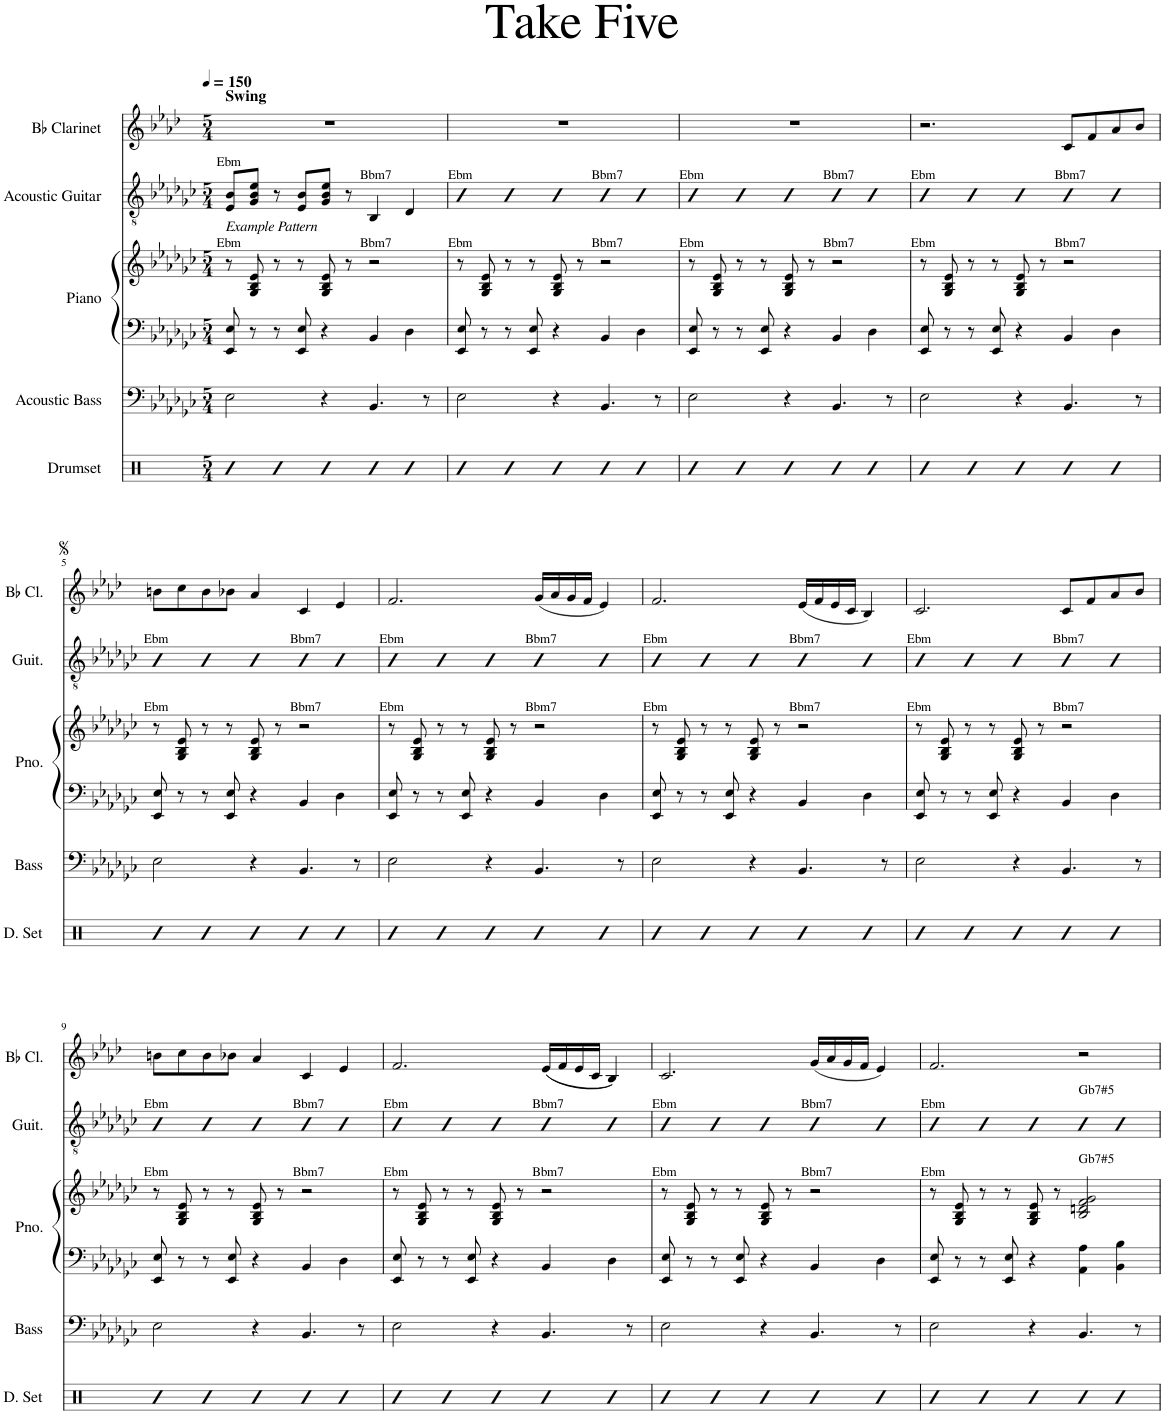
**kern	**kern	**kern	**kern	**kern	**kern
*part5	*part4	*part3	*part3	*part2	*part1
*staff6	*staff5	*staff4	*staff3	*staff2	*staff1
*I"Drumset	*I"Acoustic Bass	*I"Piano	*	*I"Acoustic Guitar	*I"Bb Clarinet
*I'D. Set	*I'Bass	*I'Pno.	*	*I'Guit.	*I'Bb Cl.
*clefX	*clefF4	*clefF4	*clefG2	*clefGv2	*clefG2
*	*Trd7c12	*	*	*	*Trd1c2
*k[]	*k[b-e-a-d-g-c-]	*k[b-e-a-d-g-c-]	*k[b-e-a-d-g-c-]	*k[b-e-a-d-g-c-]	*k[b-e-a-d-]
*M5/4	*M5/4	*M5/4	*M5/4	*M5/4	*M5/4
*MM150	*MM150	*MM150	*MM150	*MM150	*MM150
=1	=1	=1	=1	=1	=1
!	!	!	!	!	!LO:TX:a:B:t=Swing
!	!	!	!	!LO:TX:a:t=Ebm	!
!	!	!	!	!LO:TX:b:i:t=Example Pattern	!
!	!	!	!LO:TX:a:t=Ebm	!	!
4R	2E-\	8EE-/ 8E-/	8r	8E-/ 8B-/L	4%5r
.	.	8r	8G-/ 8B-/ 8e-/	8G-/ 8B-/ 8e-/J	.
4R	.	8r	8r	8r	.
.	.	8EE-/ 8E-/	8r	8E-/ 8B-/L	.
4R	4r	4r	8G-/ 8B-/ 8e-/	8G-/ 8B-/ 8e-/J	.
.	.	.	8r	8r	.
!	!	!	!	!LO:TX:a:t=Bbm7	!
!	!	!	!LO:TX:a:t=Bbm7	!	!
4R	4.BB-/	4BB-/	2r	4BB-/	.
4R	.	4D-\	.	4D-/	.
.	8r	.	.	.	.
=2	=2	=2	=2	=2	=2
!	!	!	!	!LO:TX:a:t=Ebm	!
!	!	!	!LO:TX:a:t=Ebm	!	!
4R	2E-\	8EE-/ 8E-/	8r	4B-	4%5r
.	.	8r	8G-/ 8B-/ 8e-/	.	.
4R	.	8r	8r	4B-	.
.	.	8EE-/ 8E-/	8r	.	.
4R	4r	4r	8G-/ 8B-/ 8e-/	4B-	.
.	.	.	8r	.	.
!	!	!	!	!LO:TX:a:t=Bbm7	!
!	!	!	!LO:TX:a:t=Bbm7	!	!
4R	4.BB-/	4BB-/	2r	4B-	.
4R	.	4D-\	.	4B-	.
.	8r	.	.	.	.
=3	=3	=3	=3	=3	=3
!	!	!	!	!LO:TX:a:t=Ebm	!
!	!	!	!LO:TX:a:t=Ebm	!	!
4R	2E-\	8EE-/ 8E-/	8r	4B-	4%5r
.	.	8r	8G-/ 8B-/ 8e-/	.	.
4R	.	8r	8r	4B-	.
.	.	8EE-/ 8E-/	8r	.	.
4R	4r	4r	8G-/ 8B-/ 8e-/	4B-	.
.	.	.	8r	.	.
!	!	!	!	!LO:TX:a:t=Bbm7	!
!	!	!	!LO:TX:a:t=Bbm7	!	!
4R	4.BB-/	4BB-/	2r	4B-	.
4R	.	4D-\	.	4B-	.
.	8r	.	.	.	.
=4	=4	=4	=4	=4	=4
!	!	!	!	!LO:TX:a:t=Ebm	!
!	!	!	!LO:TX:a:t=Ebm	!	!
4R	2E-\	8EE-/ 8E-/	8r	4B-	2.r
.	.	8r	8G-/ 8B-/ 8e-/	.	.
4R	.	8r	8r	4B-	.
.	.	8EE-/ 8E-/	8r	.	.
4R	4r	4r	8G-/ 8B-/ 8e-/	4B-	.
.	.	.	8r	.	.
!	!	!	!	!LO:TX:a:t=Bbm7	!
!	!	!	!LO:TX:a:t=Bbm7	!	!
4R	4.BB-/	4BB-/	2r	4B-	8c/L
.	.	.	.	.	8f/
4R	.	4D-\	.	4B-	8a-/
.	8r	.	.	.	8b-/J
!!LO:LB:g=z
=5	=5	=5	=5	=5	=5
!	!	!	!	!LO:TX:a:t=Ebm	!
!	!	!	!LO:TX:a:t=Ebm	!	!
4R	2E-\	8EE-/ 8E-/	8r	4B-	8bn\L
.	.	8r	8G-/ 8B-/ 8e-/	.	8cc\
4R	.	8r	8r	4B-	8b\
.	.	8EE-/ 8E-/	8r	.	8b-X\J
4R	4r	4r	8G-/ 8B-/ 8e-/	4B-	4a-/
.	.	.	8r	.	.
!	!	!	!	!LO:TX:a:t=Bbm7	!
!	!	!	!LO:TX:a:t=Bbm7	!	!
4R	4.BB-/	4BB-/	2r	4B-	4c/
4R	.	4D-\	.	4B-	4e-/
.	8r	.	.	.	.
=6	=6	=6	=6	=6	=6
!	!	!	!	!LO:TX:a:t=Ebm	!
!	!	!	!LO:TX:a:t=Ebm	!	!
4R	2E-\	8EE-/ 8E-/	8r	4B-	2.f/
.	.	8r	8G-/ 8B-/ 8e-/	.	.
4R	.	8r	8r	4B-	.
.	.	8EE-/ 8E-/	8r	.	.
4R	4r	4r	8G-/ 8B-/ 8e-/	4B-	.
.	.	.	8r	.	.
!	!	!	!	!LO:TX:a:t=Bbm7	!
!	!	!	!LO:TX:a:t=Bbm7	!	!
4R	4.BB-/	4BB-/	2r	4B-	(16g/LL
.	.	.	.	.	16a-/
.	.	.	.	.	16g/
.	.	.	.	.	16f/JJ
4R	.	4D-\	.	4B-	4e-/)
.	8r	.	.	.	.
=7	=7	=7	=7	=7	=7
!	!	!	!	!LO:TX:a:t=Ebm	!
!	!	!	!LO:TX:a:t=Ebm	!	!
4R	2E-\	8EE-/ 8E-/	8r	4B-	2.f/
.	.	8r	8G-/ 8B-/ 8e-/	.	.
4R	.	8r	8r	4B-	.
.	.	8EE-/ 8E-/	8r	.	.
4R	4r	4r	8G-/ 8B-/ 8e-/	4B-	.
.	.	.	8r	.	.
!	!	!	!	!LO:TX:a:t=Bbm7	!
!	!	!	!LO:TX:a:t=Bbm7	!	!
4R	4.BB-/	4BB-/	2r	4B-	(16e-/LL
.	.	.	.	.	16f/
.	.	.	.	.	16e-/
.	.	.	.	.	16c/JJ
4R	.	4D-\	.	4B-	4B-/)
.	8r	.	.	.	.
=8	=8	=8	=8	=8	=8
!	!	!	!	!LO:TX:a:t=Ebm	!
!	!	!	!LO:TX:a:t=Ebm	!	!
4R	2E-\	8EE-/ 8E-/	8r	4B-	2.c/
.	.	8r	8G-/ 8B-/ 8e-/	.	.
4R	.	8r	8r	4B-	.
.	.	8EE-/ 8E-/	8r	.	.
4R	4r	4r	8G-/ 8B-/ 8e-/	4B-	.
.	.	.	8r	.	.
!	!	!	!	!LO:TX:a:t=Bbm7	!
!	!	!	!LO:TX:a:t=Bbm7	!	!
4R	4.BB-/	4BB-/	2r	4B-	8c/L
.	.	.	.	.	8f/
4R	.	4D-\	.	4B-	8a-/
.	8r	.	.	.	8b-/J
!!LO:LB:g=z
=9	=9	=9	=9	=9	=9
!	!	!	!	!LO:TX:a:t=Ebm	!
!	!	!	!LO:TX:a:t=Ebm	!	!
4R	2E-\	8EE-/ 8E-/	8r	4B-	8bn\L
.	.	8r	8G-/ 8B-/ 8e-/	.	8cc\
4R	.	8r	8r	4B-	8b\
.	.	8EE-/ 8E-/	8r	.	8b-X\J
4R	4r	4r	8G-/ 8B-/ 8e-/	4B-	4a-/
.	.	.	8r	.	.
!	!	!	!	!LO:TX:a:t=Bbm7	!
!	!	!	!LO:TX:a:t=Bbm7	!	!
4R	4.BB-/	4BB-/	2r	4B-	4c/
4R	.	4D-\	.	4B-	4e-/
.	8r	.	.	.	.
=10	=10	=10	=10	=10	=10
!	!	!	!	!LO:TX:a:t=Ebm	!
!	!	!	!LO:TX:a:t=Ebm	!	!
4R	2E-\	8EE-/ 8E-/	8r	4B-	2.f/
.	.	8r	8G-/ 8B-/ 8e-/	.	.
4R	.	8r	8r	4B-	.
.	.	8EE-/ 8E-/	8r	.	.
4R	4r	4r	8G-/ 8B-/ 8e-/	4B-	.
.	.	.	8r	.	.
!	!	!	!	!LO:TX:a:t=Bbm7	!
!	!	!	!LO:TX:a:t=Bbm7	!	!
4R	4.BB-/	4BB-/	2r	4B-	((16e-/LL
.	.	.	.	.	16f/
.	.	.	.	.	16e-/
.	.	.	.	.	16c/JJ
4R	.	4D-\	.	4B-	4B-/))
.	8r	.	.	.	.
=11	=11	=11	=11	=11	=11
!	!	!	!	!LO:TX:a:t=Ebm	!
!	!	!	!LO:TX:a:t=Ebm	!	!
4R	2E-\	8EE-/ 8E-/	8r	4B-	2.c/
.	.	8r	8G-/ 8B-/ 8e-/	.	.
4R	.	8r	8r	4B-	.
.	.	8EE-/ 8E-/	8r	.	.
4R	4r	4r	8G-/ 8B-/ 8e-/	4B-	.
.	.	.	8r	.	.
!	!	!	!	!LO:TX:a:t=Bbm7	!
!	!	!	!LO:TX:a:t=Bbm7	!	!
4R	4.BB-/	4BB-/	2r	4B-	(16g/LL
.	.	.	.	.	16a-/
.	.	.	.	.	16g/
.	.	.	.	.	16f/JJ
4R	.	4D-\	.	4B-	4e-/)
.	8r	.	.	.	.
=12	=12	=12	=12	=12	=12
!	!	!	!	!LO:TX:a:t=Ebm	!
!	!	!	!LO:TX:a:t=Ebm	!	!
4R	2E-\	8EE-/ 8E-/	8r	4B-	2.f/
.	.	8r	8G-/ 8B-/ 8e-/	.	.
4R	.	8r	8r	4B-	.
.	.	8EE-/ 8E-/	8r	.	.
4R	4r	4r	8G-/ 8B-/ 8e-/	4B-	.
.	.	.	8r	.	.
!	!	!	!	!LO:TX:a:t=Gb7#5	!
!	!	!	!LO:TX:a:t=Gb7#5	!	!
4R	4.BB-/	4AA-\ 4A-\	2B-/ 2dn/ 2f/ 2g-/	4B-	2r
4R	.	4BB-\ 4B-\	.	4B-	.
.	8r	.	.	.	.
=	=	=	=	=	=
*-	*-	*-	*-	*-	*-
